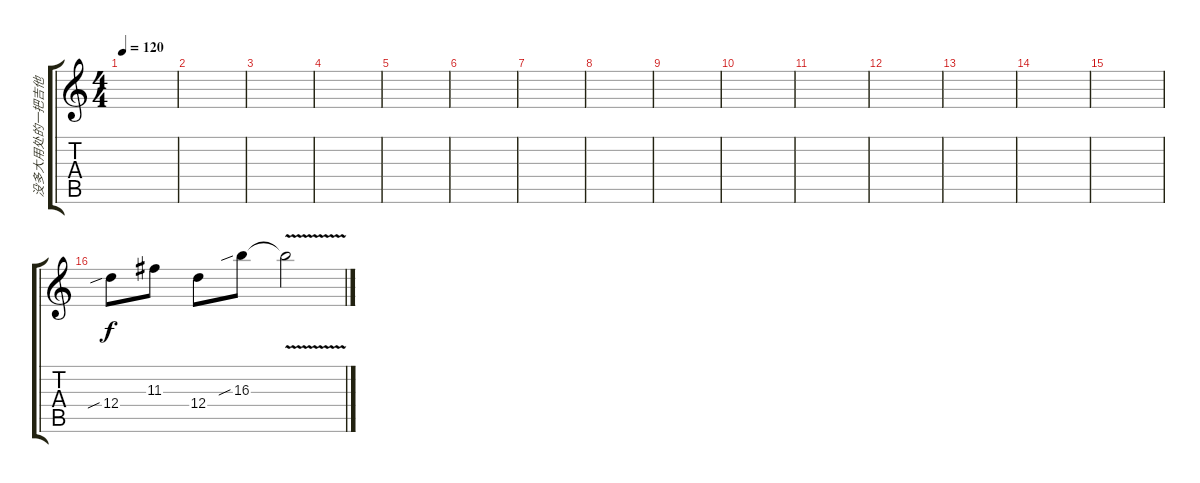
\track ("没多大用处的一把吉他" "没多大用处的一把吉他") {instrument distortionguitar}
\staff {score tabs}
\tuning (E4 B3 G3 D3 A2 E2) {hide}
\ts (4 4)
\tempo 120
\clef g2
\ks c
|
|
|
|
|
|
|
|
|
|
|
|
|
|
|
12.4{sib}.8 11.3.8 12.4.8 16.3{sib}.8 16.3{v t}.2
